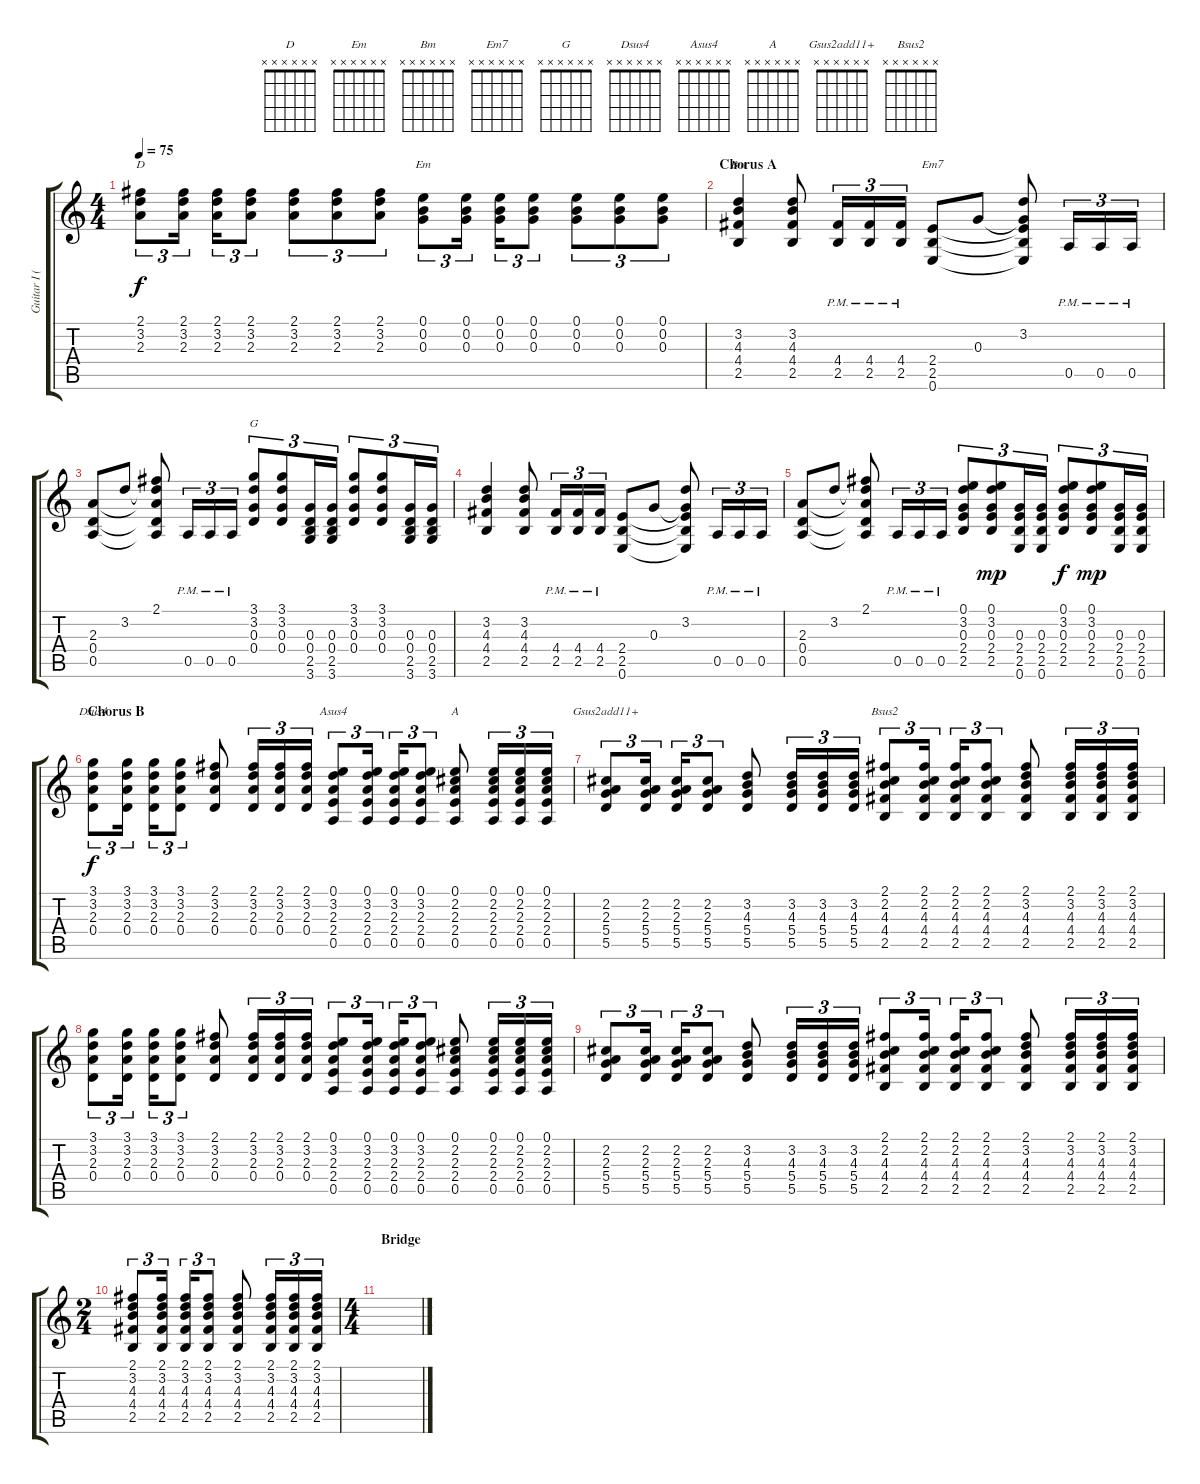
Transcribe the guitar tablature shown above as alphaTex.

\track ("Guitar I (Clean)" "Guitar I (") {instrument electricguitarclean}
\staff {score tabs}
\tuning (E4 B3 G3 D3 A2 E2) {hide}
\chord ("D" x x x x x x)
\chord ("Em" x x x x x x)
\chord ("Bm" x x x x x x)
\chord ("Em7" x x x x x x)
\chord ("G" x x x x x x)
\chord ("Dsus4" x x x x x x)
\chord ("Asus4" x x x x x x)
\chord ("A" x x x x x x)
\chord ("Gsus2add11+" x x x x x x)
\chord ("Bsus2" x x x x x x)
\ts (4 4)
\tempo 75
\clef g2
\ks c
(2.1 3.2 2.3).8{tu (3 2) ch "D" dy f} (2.1 3.2 2.3).16{tu (3 2)} (2.1 3.2 2.3).16{tu (3 2)} (2.1 3.2 2.3).8{tu (3 2)} (2.1 3.2 2.3).8{tu (3 2)} (2.1 3.2 2.3).8{tu (3 2)} (2.1 3.2 2.3).8{tu (3 2)} (0.1 0.2 0.3).8{tu (3 2) ch "Em"} (0.1 0.2 0.3).16{tu (3 2)} (0.1 0.2 0.3).16{tu (3 2)} (0.1 0.2 0.3).8{tu (3 2)} (0.1 0.2 0.3).8{tu (3 2)} (0.1 0.2 0.3).8{tu (3 2)} (0.1 0.2 0.3).8{tu (3 2)} |
\section ("" "Chorus A")
(3.2 4.3 4.4 2.5).4{ch "Bm"} (3.2 4.3 4.4 2.5).8 (4.4{pm} 2.5{pm}).16{tu (3 2)} (4.4{pm} 2.5{pm}).16{tu (3 2)} (4.4{pm} 2.5{pm}).16{tu (3 2)} (2.4 2.5 0.6).8{ch "Em7"} 0.3.8 (3.2 0.3{t} 2.4{t} 2.5{t} 0.6{t}).8 0.5{pm}.16{tu (3 2)} 0.5{pm}.16{tu (3 2)} 0.5{pm}.16{tu (3 2)} |
(2.3 0.4 0.5).8 3.2.8 (2.1 3.2{t} 2.3{t} 0.4{t} 0.5{t}).8 0.5{pm}.16{tu (3 2)} 0.5{pm}.16{tu (3 2)} 0.5{pm}.16{tu (3 2)} (3.1 3.2 0.3 0.4).8{tu (3 2) ch "G"} (3.1 3.2 0.3 0.4).8{tu (3 2)} (0.3 0.4 2.5 3.6).16{tu (3 2)} (0.3 0.4 2.5 3.6).16{tu (3 2)} (3.1 3.2 0.3 0.4).8{tu (3 2)} (3.1 3.2 0.3 0.4).8{tu (3 2)} (0.3 0.4 2.5 3.6).16{tu (3 2)} (0.3 0.4 2.5 3.6).16{tu (3 2)} |
(3.2 4.3 4.4 2.5).4 (3.2 4.3 4.4 2.5).8 (4.4{pm} 2.5).16{tu (3 2)} (4.4{pm} 2.5).16{tu (3 2)} (4.4{pm} 2.5).16{tu (3 2)} (2.4 2.5 0.6).8 0.3.8 (3.2 0.3{t} 2.4{t} 2.5{t} 0.6{t}).8 0.5{pm}.16{tu (3 2)} 0.5{pm}.16{tu (3 2)} 0.5{pm}.16{tu (3 2)} |
(2.3 0.4 0.5).8 3.2.8 (2.1 3.2{t} 2.3{t} 0.4{t} 0.5{t}).8 0.5{pm}.16{tu (3 2)} 0.5{pm}.16{tu (3 2)} 0.5{pm}.16{tu (3 2)} (0.1 3.2 0.3 2.4 2.5).8{tu (3 2)} (0.1 3.2 0.3 2.4 2.5).8{tu (3 2) dy mp} (0.3 2.4 2.5 0.6).16{tu (3 2)} (0.3 2.4 2.5 0.6).16{tu (3 2)} (0.1 3.2 0.3 2.4 2.5).8{tu (3 2) dy f} (0.1 3.2 0.3 2.4 2.5).8{tu (3 2) dy mp} (0.3 2.4 2.5 0.6).16{tu (3 2)} (0.3 2.4 2.5 0.6).16{tu (3 2)} |
\section ("" "Chorus B")
(3.1 3.2 2.3 0.4).8{tu (3 2) ch "Dsus4" dy f} (3.1 3.2 2.3 0.4).16{tu (3 2)} (3.1 3.2 2.3 0.4).16{tu (3 2)} (3.1 3.2 2.3 0.4).8{tu (3 2)} (2.1 3.2 2.3 0.4).8 (2.1 3.2 2.3 0.4).16{tu (3 2)} (2.1 3.2 2.3 0.4).16{tu (3 2)} (2.1 3.2 2.3 0.4).16{tu (3 2)} (0.1 3.2 2.3 2.4 0.5).8{tu (3 2) ch "Asus4"} (0.1 3.2 2.3 2.4 0.5).16{tu (3 2)} (0.1 3.2 2.3 2.4 0.5).16{tu (3 2)} (0.1 3.2 2.3 2.4 0.5).8{tu (3 2)} (0.1 2.2 2.3 2.4 0.5).8{ch "A"} (0.1 2.2 2.3 2.4 0.5).16{tu (3 2)} (0.1 2.2 2.3 2.4 0.5).16{tu (3 2)} (0.1 2.2 2.3 2.4 0.5).16{tu (3 2)} |
(2.2 2.3 5.4 5.5).8{tu (3 2) ch "Gsus2add11+"} (2.2 2.3 5.4 5.5).16{tu (3 2)} (2.2 2.3 5.4 5.5).16{tu (3 2)} (2.2 2.3 5.4 5.5).8{tu (3 2)} (3.2 4.3 5.4 5.5).8 (3.2 4.3 5.4 5.5).16{tu (3 2)} (3.2 4.3 5.4 5.5).16{tu (3 2)} (3.2 4.3 5.4 5.5).16{tu (3 2)} (2.1 2.2 4.3 4.4 2.5).8{tu (3 2) ch "Bsus2"} (2.1 2.2 4.3 4.4 2.5).16{tu (3 2)} (2.1 2.2 4.3 4.4 2.5).16{tu (3 2)} (2.1 2.2 4.3 4.4 2.5).8{tu (3 2)} (2.1 3.2 4.3 4.4 2.5).8 (2.1 3.2 4.3 4.4 2.5).16{tu (3 2)} (2.1 3.2 4.3 4.4 2.5).16{tu (3 2)} (2.1 3.2 4.3 4.4 2.5).16{tu (3 2)} |
(3.1 3.2 2.3 0.4).8{tu (3 2)} (3.1 3.2 2.3 0.4).16{tu (3 2)} (3.1 3.2 2.3 0.4).16{tu (3 2)} (3.1 3.2 2.3 0.4).8{tu (3 2)} (2.1 3.2 2.3 0.4).8 (2.1 3.2 2.3 0.4).16{tu (3 2)} (2.1 3.2 2.3 0.4).16{tu (3 2)} (2.1 3.2 2.3 0.4).16{tu (3 2)} (0.1 3.2 2.3 2.4 0.5).8{tu (3 2)} (0.1 3.2 2.3 2.4 0.5).16{tu (3 2)} (0.1 3.2 2.3 2.4 0.5).16{tu (3 2)} (0.1 3.2 2.3 2.4 0.5).8{tu (3 2)} (0.1 2.2 2.3 2.4 0.5).8 (0.1 2.2 2.3 2.4 0.5).16{tu (3 2)} (0.1 2.2 2.3 2.4 0.5).16{tu (3 2)} (0.1 2.2 2.3 2.4 0.5).16{tu (3 2)} |
(2.2 2.3 5.4 5.5).8{tu (3 2)} (2.2 2.3 5.4 5.5).16{tu (3 2)} (2.2 2.3 5.4 5.5).16{tu (3 2)} (2.2 2.3 5.4 5.5).8{tu (3 2)} (3.2 4.3 5.4 5.5).8 (3.2 4.3 5.4 5.5).16{tu (3 2)} (3.2 4.3 5.4 5.5).16{tu (3 2)} (3.2 4.3 5.4 5.5).16{tu (3 2)} (2.1 2.2 4.3 4.4 2.5).8{tu (3 2)} (2.1 2.2 4.3 4.4 2.5).16{tu (3 2)} (2.1 2.2 4.3 4.4 2.5).16{tu (3 2)} (2.1 2.2 4.3 4.4 2.5).8{tu (3 2)} (2.1 3.2 4.3 4.4 2.5).8 (2.1 3.2 4.3 4.4 2.5).16{tu (3 2)} (2.1 3.2 4.3 4.4 2.5).16{tu (3 2)} (2.1 3.2 4.3 4.4 2.5).16{tu (3 2)} |
\ts (2 4)
(2.1 3.2 4.3 4.4 2.5).8{tu (3 2)} (2.1 3.2 4.3 4.4 2.5).16{tu (3 2)} (2.1 3.2 4.3 4.4 2.5).16{tu (3 2)} (2.1 3.2 4.3 4.4 2.5).8{tu (3 2)} (2.1 3.2 4.3 4.4 2.5).8 (2.1 3.2 4.3 4.4 2.5).16{tu (3 2)} (2.1 3.2 4.3 4.4 2.5).16{tu (3 2)} (2.1 3.2 4.3 4.4 2.5).16{tu (3 2)} |
\ts (4 4)
\section ("" "Bridge")
